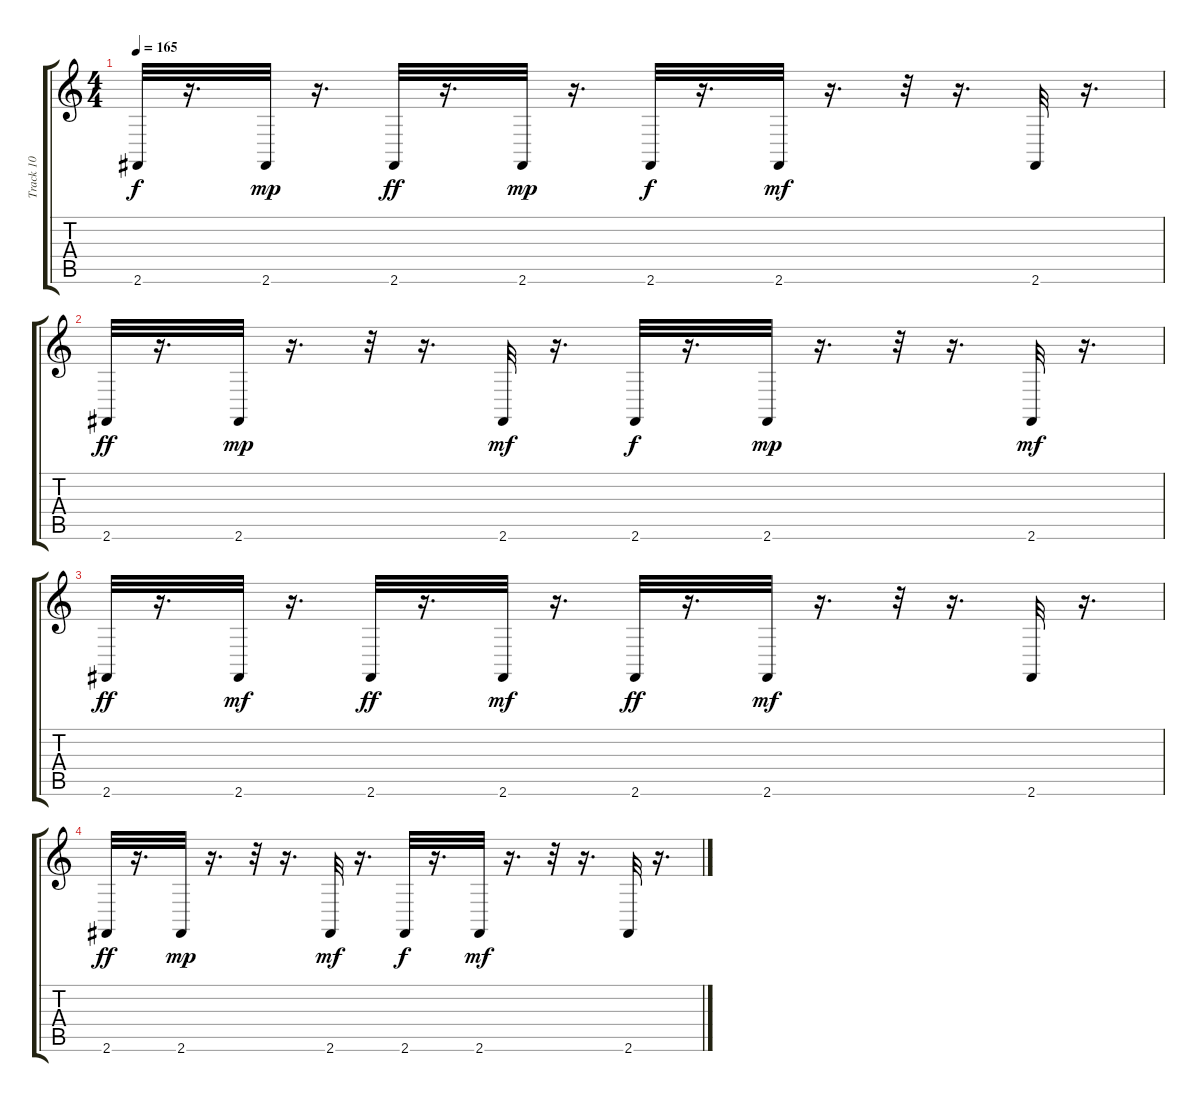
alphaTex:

\track ("Track 10" "Track 10") {instrument melodictom}
\staff {score tabs}
\tuning (E4 B3 G3 D3 A2 E2) {hide}
\ts (4 4)
\tempo 165
\clef g2
\ks c
2.6.32{dy f} r.16{d} 2.6.32{dy mp} r.16{d} 2.6.32{dy ff} r.16{d} 2.6.32{dy mp} r.16{d} 2.6.32{dy f} r.16{d} 2.6.32{dy mf} r.16{d} r.32 r.16{d} 2.6.32 r.16{d} |
2.6.32{dy ff} r.16{d} 2.6.32{dy mp} r.16{d} r.32 r.16{d} 2.6.32{dy mf} r.16{d} 2.6.32{dy f} r.16{d} 2.6.32{dy mp} r.16{d} r.32 r.16{d} 2.6.32{dy mf} r.16{d} |
2.6.32{dy ff} r.16{d} 2.6.32{dy mf} r.16{d} 2.6.32{dy ff} r.16{d} 2.6.32{dy mf} r.16{d} 2.6.32{dy ff} r.16{d} 2.6.32{dy mf} r.16{d} r.32 r.16{d} 2.6.32 r.16{d} |
2.6.32{dy ff} r.16{d} 2.6.32{dy mp} r.16{d} r.32 r.16{d} 2.6.32{dy mf} r.16{d} 2.6.32{dy f} r.16{d} 2.6.32{dy mf} r.16{d} r.32 r.16{d} 2.6.32 r.16{d}
